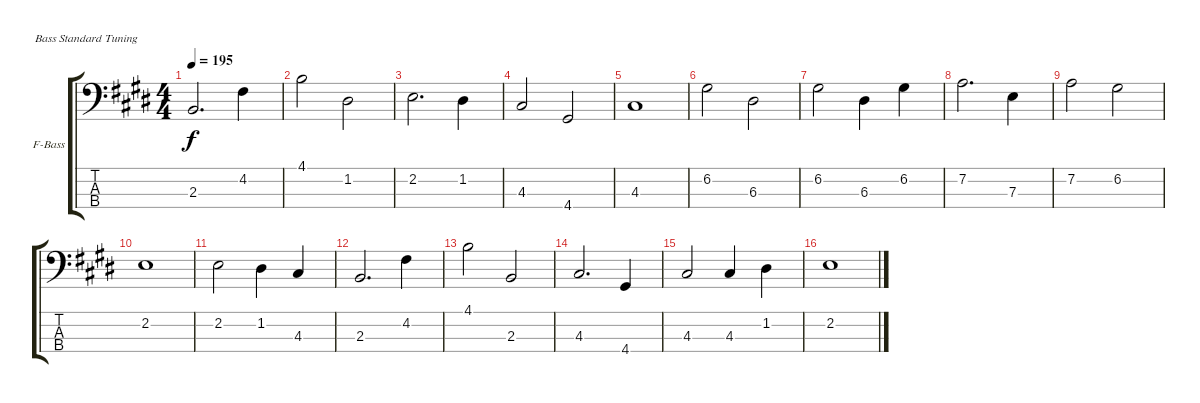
\defaultSystemsLayout 4
\bracketExtendMode groupsimilarinstruments
\firstSystemTrackNameOrientation horizontal
\otherSystemsTrackNameOrientation horizontal
\track ("Fretless Bass" "F-Bass") {instrument fretlessbass}
\staff {score tabs}
\tuning (G2 D2 A1 E1)
\ts (4 4)
\tempo 195
\clef f4
\scale
0.333333
\ks e
2.3.2{d dy f} 4.2.4 |
\scale
0.333333 4.1.2 1.2.2 |
\scale
0.333333 2.2.2{d} 1.2.4 |
\scale
0.333333 4.3.2 4.4.2 |
\scale
0.333333 4.3.1 |
\scale
0.333333 6.2.2 6.3.2 |
\scale
0.333333 6.2.2 6.3.4 6.2.4 |
\scale
0.333333 7.2.2{d} 7.3.4 |
\scale
0.333333 7.2.2 6.2.2 |
\scale
0.333333 2.2.1 |
\scale
0.333333 2.2.2 1.2.4 4.3.4 |
\scale
0.333333 2.3.2{d} 4.2.4 |
\scale
0.333333 4.1.2 2.3.2 |
\scale
0.333333 4.3.2{d} 4.4.4 |
\scale
0.333333 4.3.2 4.3.4 1.2.4 |
\scale
0.333333 2.2.1
